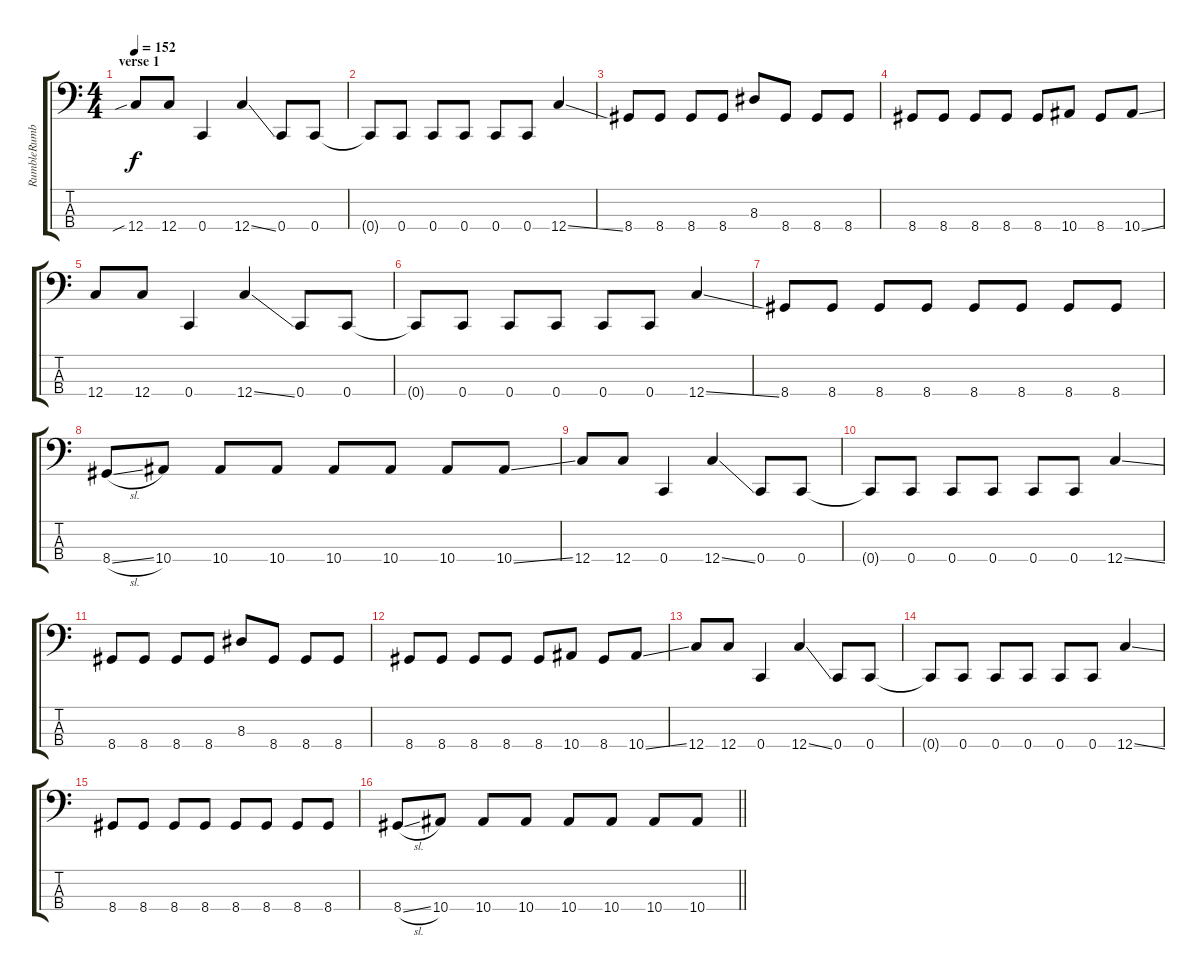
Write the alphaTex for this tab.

\track ("RumbleRumble" "RumbleRumb") {instrument electricbassfinger}
\staff {score tabs}
\tuning (F2 C2 G1 C1) {hide}
\ts (4 4)
\section ("" "verse 1")
\tempo 152
\clef f4
\ks c
12.4{sib}.8{dy f} 12.4.8 0.4.4 12.4{ss}.4 0.4.8 0.4.8 |
0.4{t}.8 0.4.8 0.4.8 0.4.8 0.4.8 0.4.8 12.4{ss}.4 |
8.4.8 8.4.8 8.4.8 8.4.8 8.3.8 8.4.8 8.4.8 8.4.8 |
8.4.8 8.4.8 8.4.8 8.4.8 8.4.8 10.4.8 8.4.8 10.4{ss}.8 |
12.4.8 12.4.8 0.4.4 12.4{ss}.4 0.4.8 0.4.8 |
0.4{t}.8 0.4.8 0.4.8 0.4.8 0.4.8 0.4.8 12.4{ss}.4 |
8.4.8 8.4.8 8.4.8 8.4.8 8.4.8 8.4.8 8.4.8 8.4.8 |
8.4{sl}.8 10.4.8 10.4.8 10.4.8 10.4.8 10.4.8 10.4.8 10.4{ss}.8 |
12.4.8 12.4.8 0.4.4 12.4{ss}.4 0.4.8 0.4.8 |
0.4{t}.8 0.4.8 0.4.8 0.4.8 0.4.8 0.4.8 12.4{ss}.4 |
8.4.8 8.4.8 8.4.8 8.4.8 8.3.8 8.4.8 8.4.8 8.4.8 |
8.4.8 8.4.8 8.4.8 8.4.8 8.4.8 10.4.8 8.4.8 10.4{ss}.8 |
12.4.8 12.4.8 0.4.4 12.4{ss}.4 0.4.8 0.4.8 |
0.4{t}.8 0.4.8 0.4.8 0.4.8 0.4.8 0.4.8 12.4{ss}.4 |
8.4.8 8.4.8 8.4.8 8.4.8 8.4.8 8.4.8 8.4.8 8.4.8 |
\barLineRight lightlight
8.4{sl}.8 10.4.8 10.4.8 10.4.8 10.4.8 10.4.8 10.4.8 10.4.8
